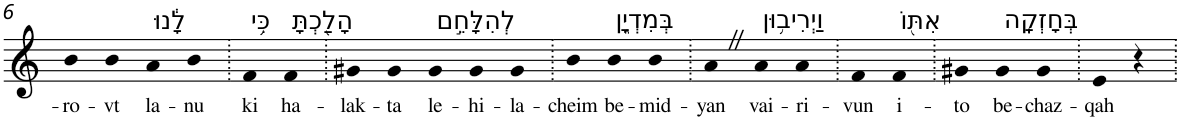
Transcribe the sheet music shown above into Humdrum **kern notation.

**kern	**text
*part1	*part1
*staff1	*staff1
*I"Piano	*
*I'Pno	*
!!LO:PB:g=z
*clefG2	*
*k[]	*
=6	=6
!	!LO:LY:b
4b	-ro-
!	!LO:LY:b
4b	-vt
!LO:TX:a:t=לָ֔נוּ	!
!	!LO:LY:b
4a	la-
!	!LO:LY:b
4b	-nu
=7.	=7.
!LO:TX:a:t=כִּ֥י	!
!	!LO:LY:b
4f	ki
!LO:TX:a:t=הָלַ֖כְתָּ	!
!	!LO:LY:b
4f	ha-
=8.	=8.
!	!LO:LY:b
4g#X	-lak-
!	!LO:LY:b
4g#	-ta
!LO:TX:a:t=לְהִלָּחֵ֣ם	!
!	!LO:LY:b
4g#	le-
!	!LO:LY:b
4g#	-hi-
!	!LO:LY:b
4g#	-la-
=9.	=9.
!	!LO:LY:b
4b	-cheim
!LO:TX:a:t=בְּמִדְיָ֑ן	!
!	!LO:LY:b
4b	be-
!	!LO:LY:b
4b	-mid-
=10.	=10.
!	!LO:LY:b
4aZ	-yan
!LO:TX:a:t=וַיְרִיב֥וּן	!
!	!LO:LY:b
4a	vai-
!	!LO:LY:b
4a	-ri-
=11.	=11.
!	!LO:LY:b
4f	-vun
!LO:TX:a:t=אִתּ֖וֹ	!
!	!LO:LY:b
4f	i-
=12.	=12.
!	!LO:LY:b
4g#X	-to
!LO:TX:a:t=בְּחָזְקָֽה	!
!	!LO:LY:b
4g#	be-
!	!LO:LY:b
4g#	-chaz-
=13.	=13.
!	!LO:LY:b
4e	-qah
4r	.
=.	=.
*-	*-
